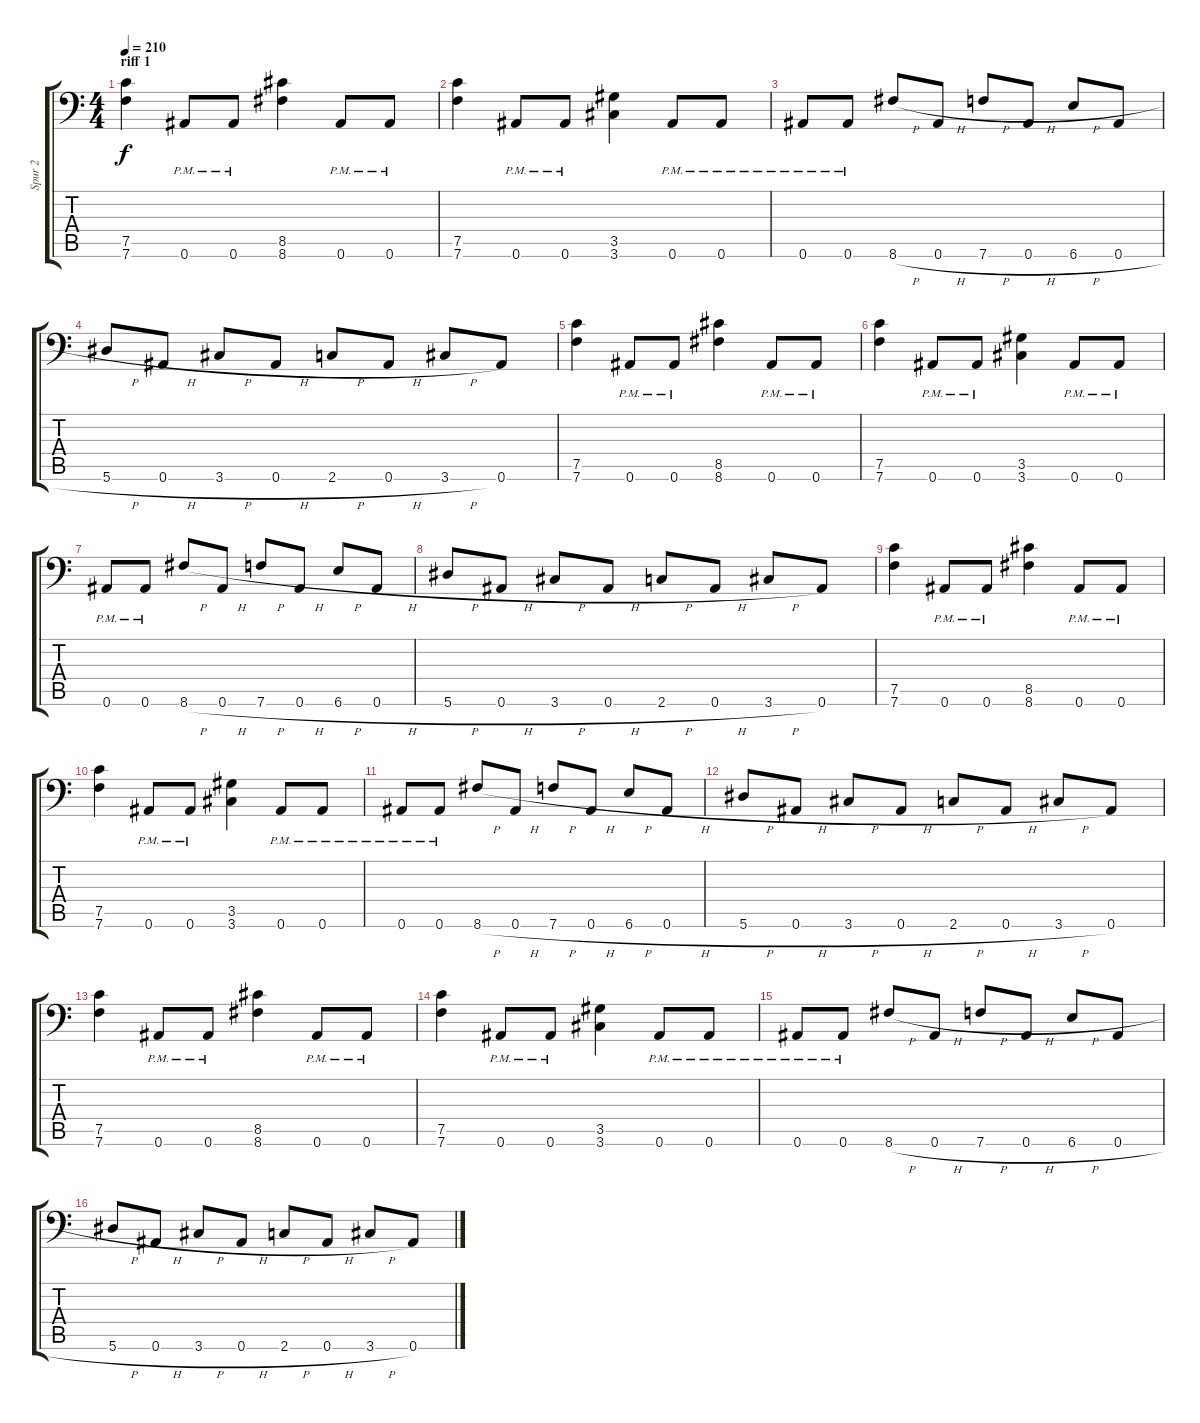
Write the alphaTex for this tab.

\track ("Spur 2" "Spur 2") {instrument distortionguitar}
\staff {score tabs}
\tuning (C4 G3 Eb3 Bb2 F2 Bb1) {hide}
\ts (4 4)
\section ("" "riff 1")
\tempo 210
\clef f4
\ks c
(7.5 7.6).4{dy f} 0.6{pm}.8 0.6{pm}.8 (8.5 8.6).4 0.6{pm}.8 0.6{pm}.8 |
(7.5 7.6).4 0.6{pm}.8 0.6{pm}.8 (3.5 3.6).4 0.6{pm}.8 0.6{pm}.8 |
0.6{pm}.8 0.6{pm}.8 8.6{h}.8 0.6{h}.8 7.6{h}.8 0.6{h}.8 6.6{h}.8 0.6{h}.8 |
5.6{h}.8 0.6{h}.8 3.6{h}.8 0.6{h}.8 2.6{h}.8 0.6{h}.8 3.6{h}.8 0.6.8 |
(7.5 7.6).4 0.6{pm}.8 0.6{pm}.8 (8.5 8.6).4 0.6{pm}.8 0.6{pm}.8 |
(7.5 7.6).4 0.6{pm}.8 0.6{pm}.8 (3.5 3.6).4 0.6{pm}.8 0.6{pm}.8 |
0.6{pm}.8 0.6{pm}.8 8.6{h}.8 0.6{h}.8 7.6{h}.8 0.6{h}.8 6.6{h}.8 0.6{h}.8 |
5.6{h}.8 0.6{h}.8 3.6{h}.8 0.6{h}.8 2.6{h}.8 0.6{h}.8 3.6{h}.8 0.6.8 |
(7.5 7.6).4 0.6{pm}.8 0.6{pm}.8 (8.5 8.6).4 0.6{pm}.8 0.6{pm}.8 |
(7.5 7.6).4 0.6{pm}.8 0.6{pm}.8 (3.5 3.6).4 0.6{pm}.8 0.6{pm}.8 |
0.6{pm}.8 0.6{pm}.8 8.6{h}.8 0.6{h}.8 7.6{h}.8 0.6{h}.8 6.6{h}.8 0.6{h}.8 |
5.6{h}.8 0.6{h}.8 3.6{h}.8 0.6{h}.8 2.6{h}.8 0.6{h}.8 3.6{h}.8 0.6.8 |
(7.5 7.6).4 0.6{pm}.8 0.6{pm}.8 (8.5 8.6).4 0.6{pm}.8 0.6{pm}.8 |
(7.5 7.6).4 0.6{pm}.8 0.6{pm}.8 (3.5 3.6).4 0.6{pm}.8 0.6{pm}.8 |
0.6{pm}.8 0.6{pm}.8 8.6{h}.8 0.6{h}.8 7.6{h}.8 0.6{h}.8 6.6{h}.8 0.6{h}.8 |
5.6{h}.8 0.6{h}.8 3.6{h}.8 0.6{h}.8 2.6{h}.8 0.6{h}.8 3.6{h}.8 0.6.8
